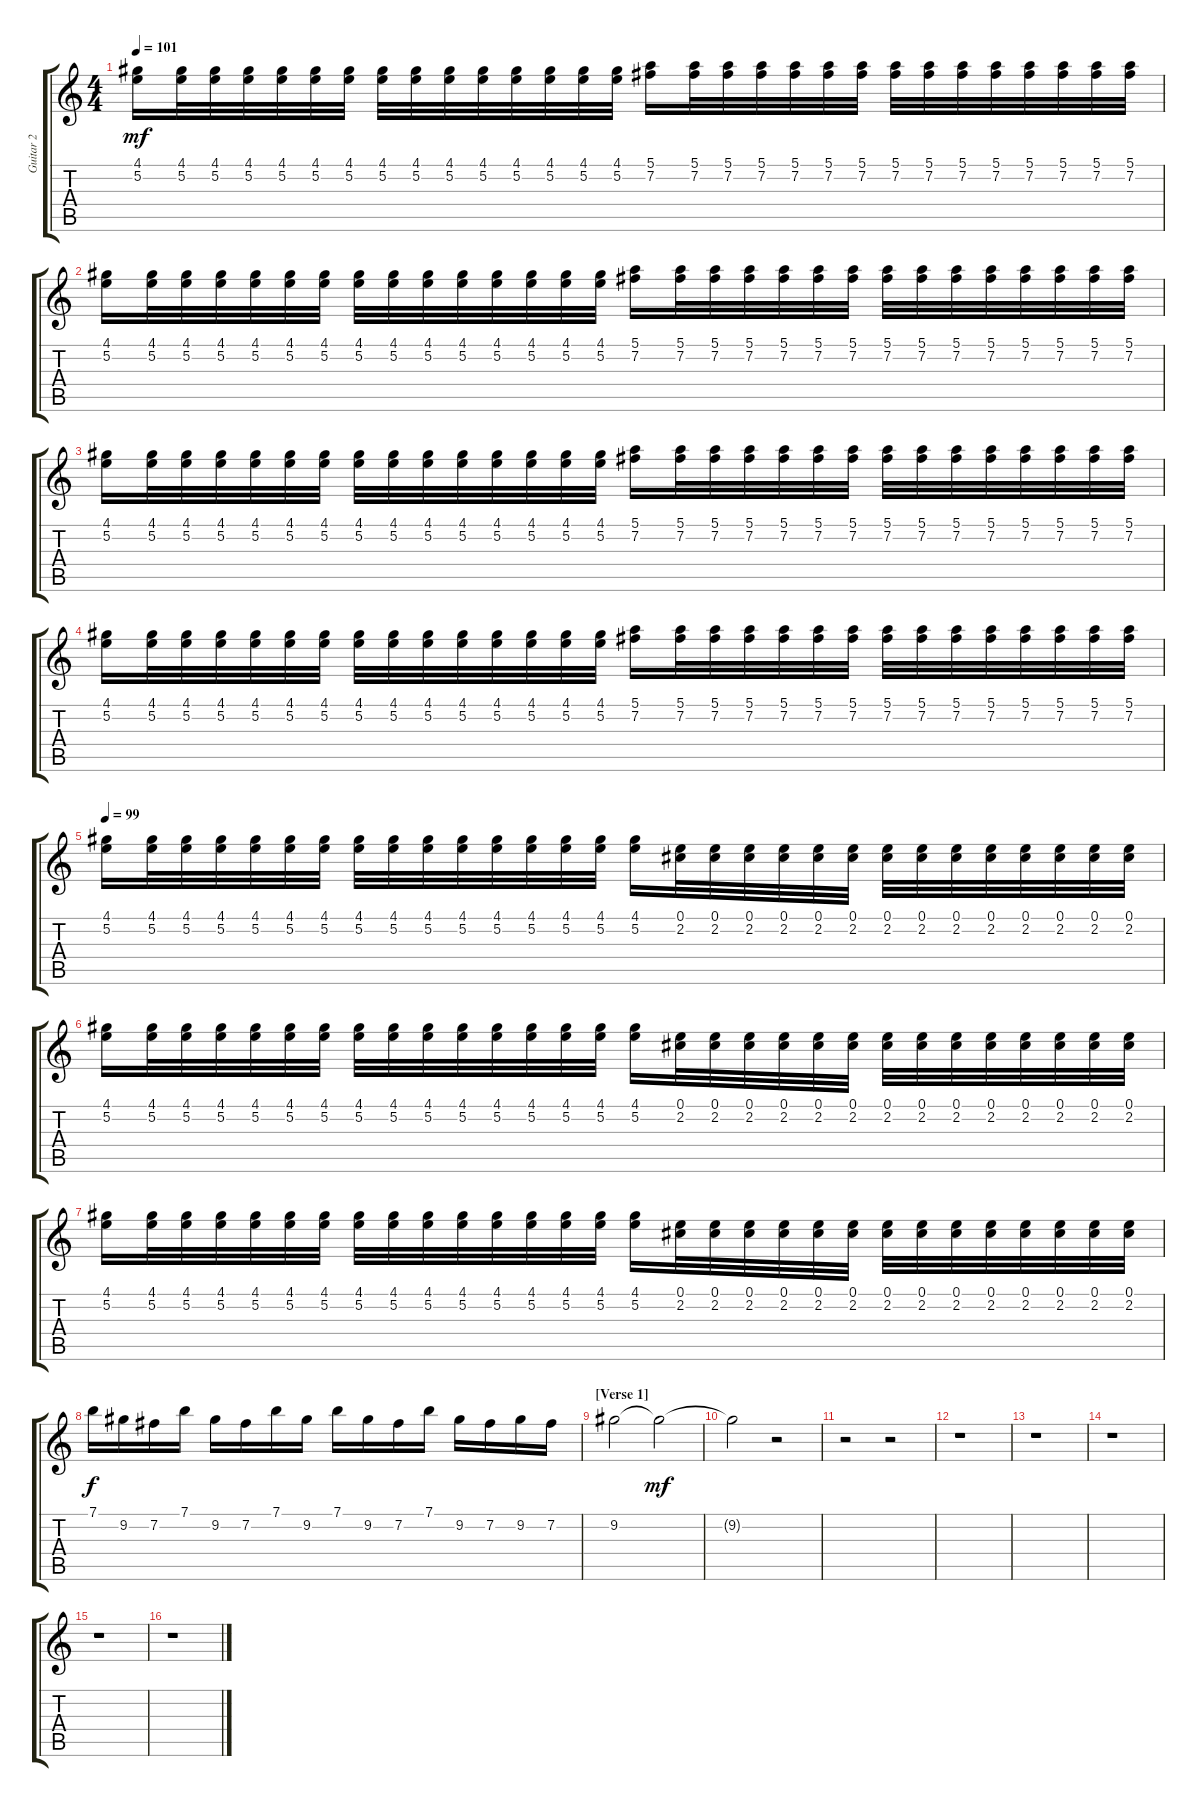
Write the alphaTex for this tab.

\track ("Guitar 2" "Guitar 2") {instrument distortionguitar}
\staff {score tabs}
\tuning (E4 B3 G3 D3 A2 E2) {hide}
\ts (4 4)
\tempo 101
\clef g2
\ks c
(4.1 5.2).16{dy mf} (4.1 5.2).32 (4.1 5.2).32 (4.1 5.2).32 (4.1 5.2).32 (4.1 5.2).32 (4.1 5.2).32 (4.1 5.2).32 (4.1 5.2).32 (4.1 5.2).32 (4.1 5.2).32 (4.1 5.2).32 (4.1 5.2).32 (4.1 5.2).32 (4.1 5.2).32 (5.1 7.2).16 (5.1 7.2).32 (5.1 7.2).32 (5.1 7.2).32 (5.1 7.2).32 (5.1 7.2).32 (5.1 7.2).32 (5.1 7.2).32 (5.1 7.2).32 (5.1 7.2).32 (5.1 7.2).32 (5.1 7.2).32 (5.1 7.2).32 (5.1 7.2).32 (5.1 7.2).32 |
(4.1 5.2).16 (4.1 5.2).32 (4.1 5.2).32 (4.1 5.2).32 (4.1 5.2).32 (4.1 5.2).32 (4.1 5.2).32 (4.1 5.2).32 (4.1 5.2).32 (4.1 5.2).32 (4.1 5.2).32 (4.1 5.2).32 (4.1 5.2).32 (4.1 5.2).32 (4.1 5.2).32 (5.1 7.2).16 (5.1 7.2).32 (5.1 7.2).32 (5.1 7.2).32 (5.1 7.2).32 (5.1 7.2).32 (5.1 7.2).32 (5.1 7.2).32 (5.1 7.2).32 (5.1 7.2).32 (5.1 7.2).32 (5.1 7.2).32 (5.1 7.2).32 (5.1 7.2).32 (5.1 7.2).32 |
(4.1 5.2).16 (4.1 5.2).32 (4.1 5.2).32 (4.1 5.2).32 (4.1 5.2).32 (4.1 5.2).32 (4.1 5.2).32 (4.1 5.2).32 (4.1 5.2).32 (4.1 5.2).32 (4.1 5.2).32 (4.1 5.2).32 (4.1 5.2).32 (4.1 5.2).32 (4.1 5.2).32 (5.1 7.2).16 (5.1 7.2).32 (5.1 7.2).32 (5.1 7.2).32 (5.1 7.2).32 (5.1 7.2).32 (5.1 7.2).32 (5.1 7.2).32 (5.1 7.2).32 (5.1 7.2).32 (5.1 7.2).32 (5.1 7.2).32 (5.1 7.2).32 (5.1 7.2).32 (5.1 7.2).32 |
(4.1 5.2).16 (4.1 5.2).32 (4.1 5.2).32 (4.1 5.2).32 (4.1 5.2).32 (4.1 5.2).32 (4.1 5.2).32 (4.1 5.2).32 (4.1 5.2).32 (4.1 5.2).32 (4.1 5.2).32 (4.1 5.2).32 (4.1 5.2).32 (4.1 5.2).32 (4.1 5.2).32 (5.1 7.2).16 (5.1 7.2).32 (5.1 7.2).32 (5.1 7.2).32 (5.1 7.2).32 (5.1 7.2).32 (5.1 7.2).32 (5.1 7.2).32 (5.1 7.2).32 (5.1 7.2).32 (5.1 7.2).32 (5.1 7.2).32 (5.1 7.2).32 (5.1 7.2).32 (5.1 7.2).32 |
\section ("" "")
\tempo 99
(4.1 5.2).16 (4.1 5.2).32 (4.1 5.2).32 (4.1 5.2).32 (4.1 5.2).32 (4.1 5.2).32 (4.1 5.2).32 (4.1 5.2).32 (4.1 5.2).32 (4.1 5.2).32 (4.1 5.2).32 (4.1 5.2).32 (4.1 5.2).32 (4.1 5.2).32 (4.1 5.2).32 (4.1 5.2).16 (0.1 2.2).32 (0.1 2.2).32 (0.1 2.2).32 (0.1 2.2).32 (0.1 2.2).32 (0.1 2.2).32 (0.1 2.2).32 (0.1 2.2).32 (0.1 2.2).32 (0.1 2.2).32 (0.1 2.2).32 (0.1 2.2).32 (0.1 2.2).32 (0.1 2.2).32 |
(4.1 5.2).16 (4.1 5.2).32 (4.1 5.2).32 (4.1 5.2).32 (4.1 5.2).32 (4.1 5.2).32 (4.1 5.2).32 (4.1 5.2).32 (4.1 5.2).32 (4.1 5.2).32 (4.1 5.2).32 (4.1 5.2).32 (4.1 5.2).32 (4.1 5.2).32 (4.1 5.2).32 (4.1 5.2).16 (0.1 2.2).32 (0.1 2.2).32 (0.1 2.2).32 (0.1 2.2).32 (0.1 2.2).32 (0.1 2.2).32 (0.1 2.2).32 (0.1 2.2).32 (0.1 2.2).32 (0.1 2.2).32 (0.1 2.2).32 (0.1 2.2).32 (0.1 2.2).32 (0.1 2.2).32 |
(4.1 5.2).16 (4.1 5.2).32 (4.1 5.2).32 (4.1 5.2).32 (4.1 5.2).32 (4.1 5.2).32 (4.1 5.2).32 (4.1 5.2).32 (4.1 5.2).32 (4.1 5.2).32 (4.1 5.2).32 (4.1 5.2).32 (4.1 5.2).32 (4.1 5.2).32 (4.1 5.2).32 (4.1 5.2).16 (0.1 2.2).32 (0.1 2.2).32 (0.1 2.2).32 (0.1 2.2).32 (0.1 2.2).32 (0.1 2.2).32 (0.1 2.2).32 (0.1 2.2).32 (0.1 2.2).32 (0.1 2.2).32 (0.1 2.2).32 (0.1 2.2).32 (0.1 2.2).32 (0.1 2.2).32 |
7.1.16{dy f} 9.2.16 7.2.16 7.1.16 9.2.16 7.2.16 7.1.16 9.2.16 7.1.16 9.2.16 7.2.16 7.1.16 9.2.16 7.2.16 9.2.16 7.2.16 |
\section ("" "[Verse 1]")
9.2.2 9.2{t}.2{dy mf volume 0} |
9.2{t}.2 r.2 |
r.2{volume 13} r.2 |
r.1 |
r.1 |
r.1 |
r.1 |
r.1
